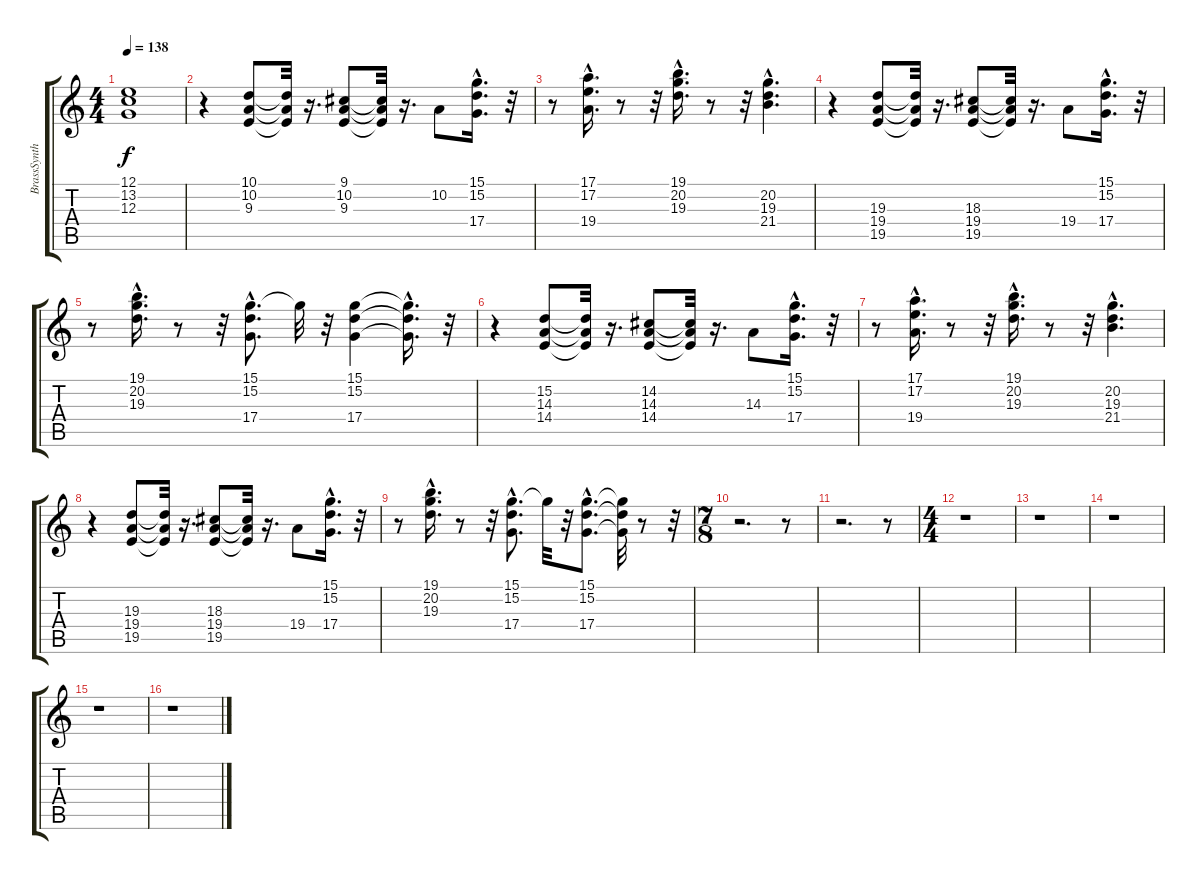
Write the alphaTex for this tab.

\track ("BrassSynth" "BrassSynth") {instrument brasssection}
\staff {score tabs}
\tuning (E4 B3 G3 D3 A2 E2) {hide}
\ts (4 4)
\tempo 138
\clef g2
\ks c
(12.1{t} 13.2{t} 12.3{t}).1{dy f} |
r.4 (10.1 10.2 9.3).8 (10.1{t} 10.2{t} 9.3{t}).32 r.16{d} (9.1 10.2 9.3).8 (9.1{t} 10.2{t} 9.3{t}).32 r.16{d} 10.2.8 (15.1{hac} 15.2{hac} 17.4{hac}).16{d} r.32 |
r.8 (17.1{hac} 17.2{hac} 19.4{hac}).16{d} r.8 r.32 (19.1{hac} 20.2{hac} 19.3{hac}).16{d} r.8 r.32 (20.2{hac} 19.3{hac} 21.4{hac}).4{d} |
r.4 (19.3 19.4 19.5).8 (19.3{t} 19.4{t} 19.5{t}).32 r.16{d} (18.3 19.4 19.5).8 (18.3{t} 19.4{t} 19.5{t}).32 r.16{d} 19.4.8 (15.1{hac} 15.2{hac} 17.4{hac}).16{d} r.32 |
r.8 (19.1{hac} 20.2{hac} 19.3{hac}).16{d} r.8 r.32 (15.1{hac} 15.2{hac} 17.4{hac}).8{d} 15.1{t}.32 r.32 (15.1 15.2 17.4).4 (15.1{hac t} 15.2{t} 17.4{t}).16{d} r.32 |
r.4 (15.2 14.3 14.4).8 (15.2{t} 14.3{t} 14.4{t}).32 r.16{d} (14.2 14.3 14.4).8 (14.2{t} 14.3{t} 14.4{t}).32 r.16{d} 14.3.8 (15.1{hac} 15.2{hac} 17.4{hac}).16{d} r.32 |
r.8 (17.1{hac} 17.2{hac} 19.4{hac}).16{d} r.8 r.32 (19.1{hac} 20.2{hac} 19.3{hac}).16{d} r.8 r.32 (20.2{hac} 19.3{hac} 21.4{hac}).4{d} |
r.4 (19.3 19.4 19.5).8 (19.3{t} 19.4{t} 19.5{t}).32 r.16{d} (18.3 19.4 19.5).8 (18.3{t} 19.4{t} 19.5{t}).32 r.16{d} 19.4.8 (15.1{hac} 15.2{hac} 17.4{hac}).16{d} r.32 |
r.8 (19.1{hac} 20.2{hac} 19.3{hac}).16{d} r.8 r.32 (15.1{hac} 15.2{hac} 17.4{hac}).8{d} 15.1{t}.32 r.32 (15.1{hac} 15.2{hac} 17.4{hac}).8{d} (15.1{t} 15.2{t} 17.4{t}).32 r.8 r.32 |
\ts (7 8)
r.2{d} r.8 |
r.2{d} r.8 |
\ts (4 4)
r.1 |
r.1 |
r.1 |
r.1 |
r.1
